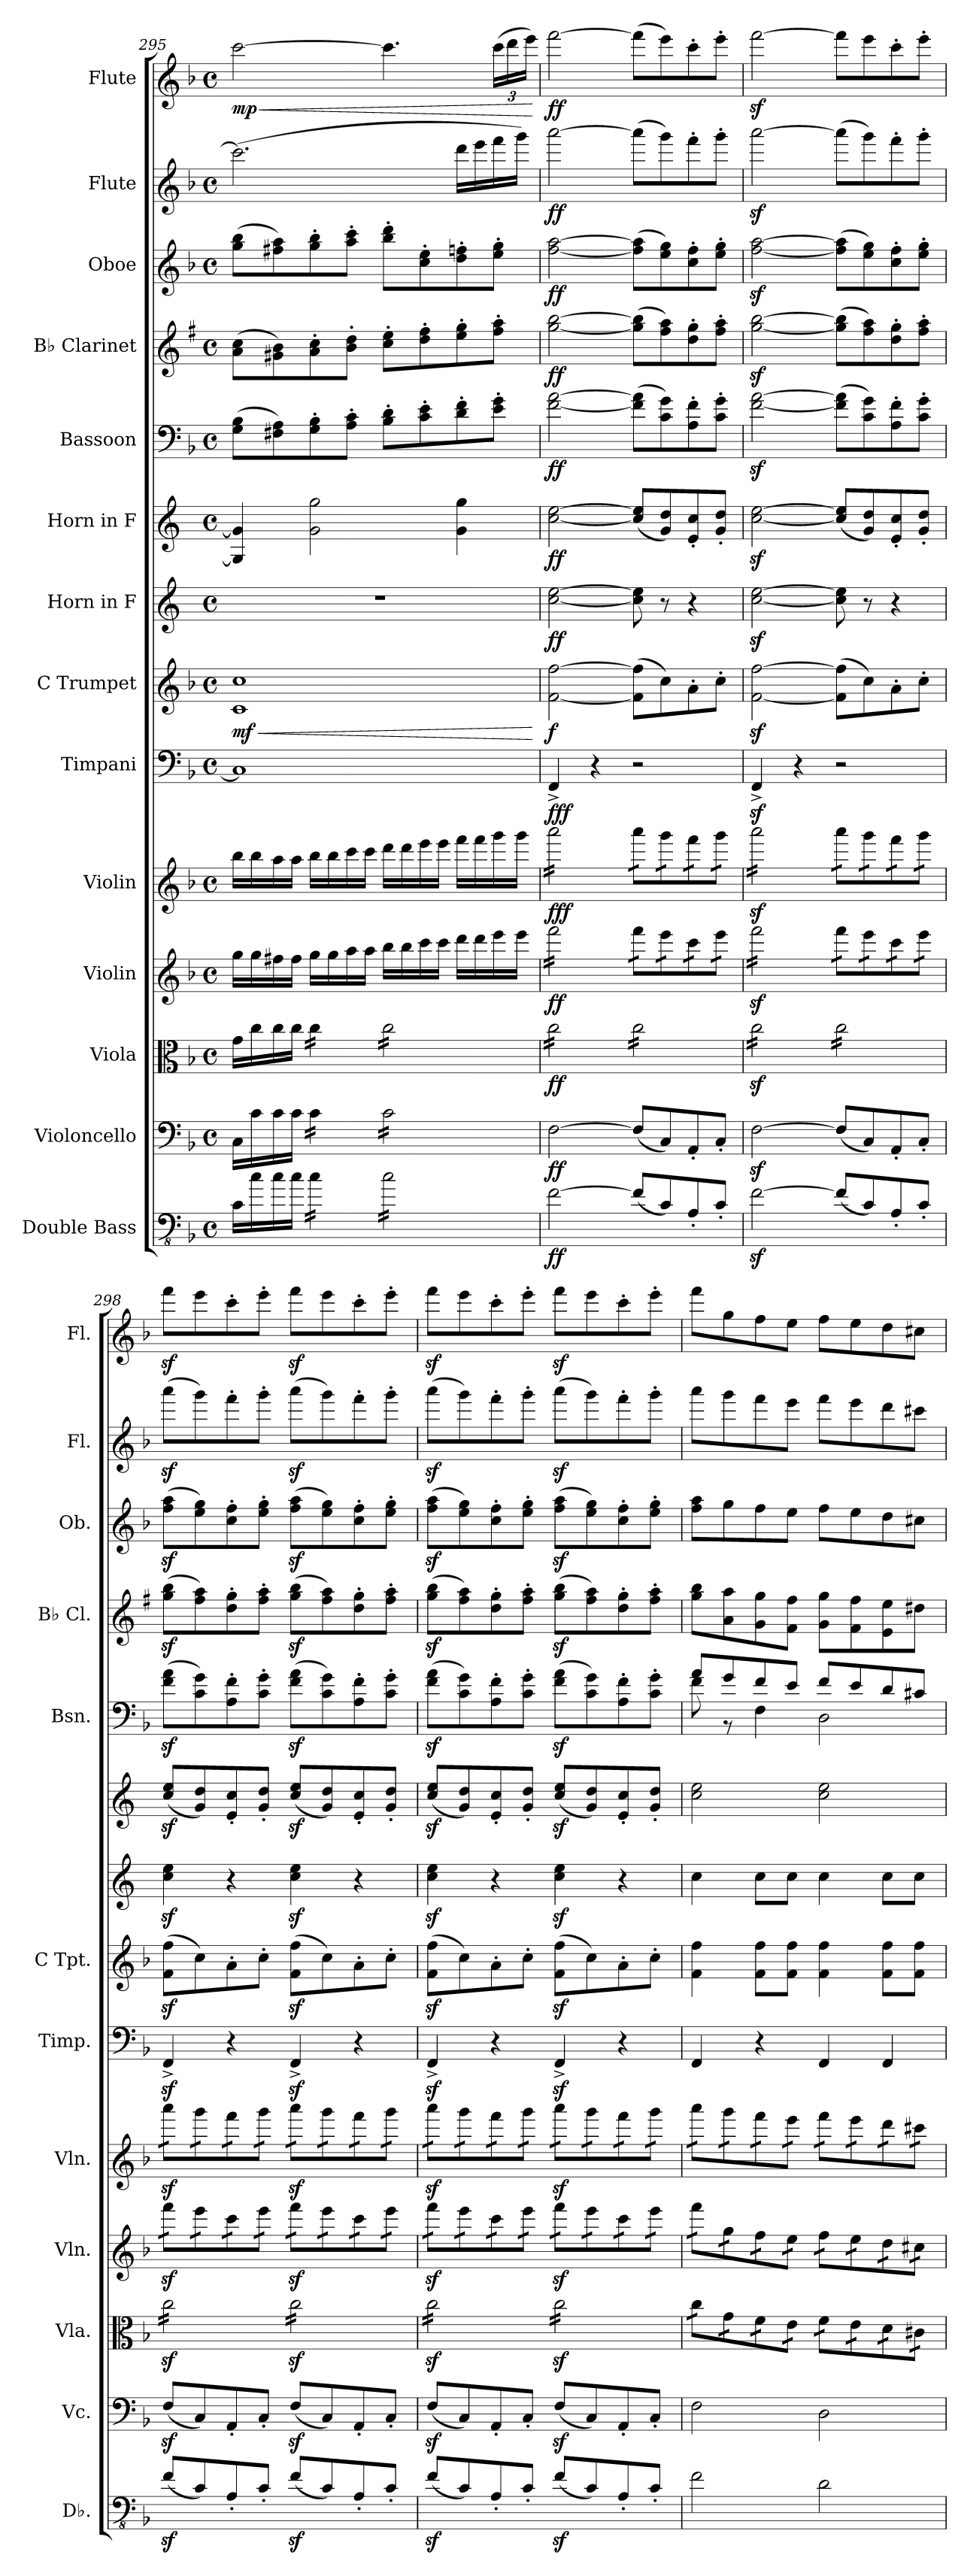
**kern	**dynam	**kern	**dynam	**kern	**dynam	**kern	**dynam	**kern	**dynam	**kern	**dynam	**kern	**dynam	**kern	**dynam	**kern	**dynam	**kern	**dynam	**kern	**dynam	**kern	**dynam	**kern	**dynam	**kern	**dynam
*part14	*part14	*part13	*part13	*part12	*part12	*part11	*part11	*part10	*part10	*part9	*part9	*part8	*part8	*part7	*part7	*part6	*part6	*part5	*part5	*part4	*part4	*part3	*part3	*part2	*part2	*part1	*part1
*staff14	*staff14	*staff13	*staff13	*staff12	*staff12	*staff11	*staff11	*staff10	*staff10	*staff9	*staff9	*staff8	*staff8	*staff7	*staff7	*staff6	*staff6	*staff5	*staff5	*staff4	*staff4	*staff3	*staff3	*staff2	*staff2	*staff1	*staff1
*I"Double Bass	*	*I"Violoncello	*	*I"Viola	*	*I"Violin	*	*I"Violin	*	*I"Timpani	*	*I"C Trumpet	*	*I"Horn in F	*	*I"Horn in F	*	*I"Bassoon	*	*I"B♭ Clarinet	*	*I"Oboe	*	*I"Flute	*	*I"Flute	*
*I'Db.	*	*I'Vc.	*	*I'Vla.	*	*I'Vln.	*	*I'Vln.	*	*I'Timp.	*	*I'C Tpt.	*	*	*	*	*	*I'Bsn.	*	*I'B♭ Cl.	*	*I'Ob.	*	*I'Fl.	*	*I'Fl.	*
*clefFv4	*	*clefF4	*	*clefC3	*	*clefG2	*	*clefG2	*	*clefF4	*	*clefG2	*	*clefG2	*	*clefG2	*	*clefF4	*	*clefG2	*	*clefG2	*	*clefG2	*	*clefG2	*
*ITrd7c12	*	*	*	*	*	*	*	*	*	*	*	*	*	*ITrd4c7	*	*ITrd4c7	*	*	*	*ITrd1c2	*	*	*	*	*	*	*
*k[b-]	*	*k[b-]	*	*k[b-]	*	*k[b-]	*	*k[b-]	*	*k[b-]	*	*k[b-]	*	*k[b-]	*	*k[b-]	*	*k[b-]	*	*k[b-]	*	*k[b-]	*	*k[b-]	*	*k[b-]	*
*M4/4	*	*M4/4	*	*M4/4	*	*M4/4	*	*M4/4	*	*M4/4	*	*M4/4	*	*M4/4	*	*M4/4	*	*M4/4	*	*M4/4	*	*M4/4	*	*M4/4	*	*M4/4	*
*met(c)	*	*met(c)	*	*met(c)	*	*met(c)	*	*met(c)	*	*met(c)	*	*met(c)	*	*met(c)	*	*met(c)	*	*met(c)	*	*met(c)	*	*met(c)	*	*met(c)	*	*met(c)	*
=295	=295	=295	=295	=295	=295	=295	=295	=295	=295	=295	=295	=295	=295	=295	=295	=295	=295	=295	=295	=295	=295	=295	=295	=295	=295	=295	=295
!	!	!	!	!	!	!	!	!	!	!	!	!	!LO:HP:b	!	!	!	!	!	!	!	!	!	!	!	!	!	!LO:HP:b
!	!	!	!	!	!	!	!	!	!	!	!	!	!LO:DY:n=1:b	!	!	!	!	!	!	!	!	!	!	!	!	!	!LO:DY:n=1:b
16CC\LL	.	16C\LL	.	16g\LL	.	16gg\LL	.	16bb-\LL	.	1C]	.	1c 1cc	< mf	1r	.	4C/] 4c/]	.	(8G\ 8B-\L	.	(8g\ 8b-\L	.	(8gg\ 8bb-\L	.	(2.ccc\]	.	[2ccc\	< mp
16C\	.	16c\	.	16cc\	.	16gg\	.	16bb-\	.	.	.	.	.	.	.	.	.	.	.	.	.	.	.	.	.	.	.
16C\	.	16c\	.	16cc\	.	16ff#X\	.	16aa\	.	.	.	.	.	.	.	.	.	8F#X\ 8A\)	.	8f#X\ 8a\)	.	8ff#X\ 8aa\)	.	.	.	.	.
16C\JJ	.	16c\JJ	.	16cc\JJ	.	16ff#\JJ	.	16aa\JJ	.	.	.	.	.	.	.	.	.	.	.	.	.	.	.	.	.	.	.
*tremolo	*	*	*	*	*	*	*	*	*	*	*	*	*	*	*	*	*	*	*	*	*	*	*	*	*	*	*
*	*	*tremolo	*	*	*	*	*	*	*	*	*	*	*	*	*	*	*	*	*	*	*	*	*	*	*	*	*
*	*	*	*	*tremolo	*	*	*	*	*	*	*	*	*	*	*	*	*	*	*	*	*	*	*	*	*	*	*
16C\LL	.	16c\LL	.	16cc\LL	.	16gg\LL	.	16bb-\LL	.	.	.	.	.	.	.	2c\ 2cc\	.	8G\' 8B-\'	.	8g\' 8b-\'	.	8gg\' 8bb-\'	.	.	.	.	.
16C\	.	16c\	.	16cc\	.	16gg\	.	16bb-\	.	.	.	.	.	.	.	.	.	.	.	.	.	.	.	.	.	.	.
16C\	.	16c\	.	16cc\	.	16aa\	.	16ccc\	.	.	.	.	.	.	.	.	.	8A\' 8c\'J	.	8a\' 8cc\'J	.	8aa\' 8ccc\'J	.	.	.	.	.
16C\JJ	.	16c\JJ	.	16cc\JJ	.	16aa\JJ	.	16ccc\JJ	.	.	.	.	.	.	.	.	.	.	.	.	.	.	.	.	.	.	.
16C\LL	.	16c\LL	.	16cc\LL	.	16bb-\LL	.	16ddd\LL	.	.	.	.	.	.	.	.	.	8B-\' 8d\'L	.	8b-\' 8dd\'L	.	8bb-\' 8ddd\'L	.	.	.	4.ccc\]	.
16C\	.	16c\	.	16cc\	.	16bb-\	.	16ddd\	.	.	.	.	.	.	.	.	.	.	.	.	.	.	.	.	.	.	.
16C\	.	16c\	.	16cc\	.	16ccc\	.	16eee\	.	.	.	.	.	.	.	.	.	8c\' 8e\'	.	8cc\' 8ee\'	.	8cc\' 8ee\'	.	.	.	.	.
16C\	.	16c\	.	16cc\	.	16ccc\JJ	.	16eee\JJ	.	.	.	.	.	.	.	.	.	.	.	.	.	.	.	.	.	.	.
16C\	.	16c\	.	16cc\	.	16ddd\LL	.	16fff\LL	.	.	.	.	.	.	.	4c\ 4cc\	.	8d\' 8f\'	.	8dd\' 8ff\'	.	8dd\' 8ffn\'	.	16ddd\LL	.	.	.
16C\	.	16c\	.	16cc\	.	16ddd\	.	16fff\	.	.	.	.	.	.	.	.	.	.	.	.	.	.	.	16eee\	.	.	.
*	*	*	*	*	*	*	*	*	*	*	*	*	*	*	*	*	*	*	*	*	*	*	*	*	*	*Xbrackettup	*
16C\	.	16c\	.	16cc\	.	16eee\	.	16ggg\	.	.	.	.	.	.	.	.	.	8e\' 8g\'J	.	8ee\' 8gg\'J	.	8ee\' 8gg\'J	.	16fff\	.	(>24ccc\LL	.
.	.	.	.	.	.	.	.	.	.	.	.	.	.	.	.	.	.	.	.	.	.	.	.	.	.	24ddd\	.
16C\JJ	.	16c\JJ	.	16cc\JJ	.	16eee\JJ	.	16ggg\JJ	.	.	.	.	.	.	.	.	.	.	.	.	.	.	.	16ggg\JJ)	.	.	.
*	*	*Xtremolo	*	*	*	*	*	*	*	*	*	*	*	*	*	*	*	*	*	*	*	*	*	*	*	*	*
*Xtremolo	*	*	*	*	*	*	*	*	*	*	*	*	*	*	*	*	*	*	*	*	*	*	*	*	*	*	*
.	.	.	.	.	.	.	.	.	.	.	.	.	.	.	.	.	.	.	.	.	.	.	.	.	.	24eee\JJ)	.
.	.	.	.	.	.	.	.	.	.	.	.	.	[	.	.	.	.	.	.	.	.	.	.	.	.	.	[
!!LO:PB:g=z
=296	=296	=296	=296	=296	=296	=296	=296	=296	=296	=296	=296	=296	=296	=296	=296	=296	=296	=296	=296	=296	=296	=296	=296	=296	=296	=296	=296
!	!LO:DY:b	!	!LO:DY:b	!	!LO:DY:b	!	!LO:DY:b	!	!LO:DY:b	!	!LO:DY:b	!	!LO:DY:b	!	!LO:DY:b	!	!LO:DY:b	!	!LO:DY:b	!	!LO:DY:b	!	!LO:DY:b	!	!LO:DY:b	!	!LO:DY:b
*	*	*	*	*	*	*tremolo	*	*	*	*	*	*	*	*	*	*	*	*	*	*	*	*	*	*	*	*	*
*	*	*	*	*	*	*	*	*tremolo	*	*	*	*	*	*	*	*	*	*	*	*	*	*	*	*	*	*	*
[2FF\	ff	[2F\	ff	16cc\LL	ff	16fff\LL	ff	16aaa\LL	fff	4FF^/	fff	[2f\ [2ff\	f	[2f\ [2a\	ff	[2f\ [2a\	ff	[2f\ [2a\	ff	[2ff\ [2aa\	ff	[2ff\ [2aa\	ff	[2aaa\	ff	[2fff\	ff
.	.	.	.	16cc\	.	16fff\	.	16aaa\	.	.	.	.	.	.	.	.	.	.	.	.	.	.	.	.	.	.	.
.	.	.	.	16cc\	.	16fff\	.	16aaa\	.	.	.	.	.	.	.	.	.	.	.	.	.	.	.	.	.	.	.
.	.	.	.	16cc\	.	16fff\	.	16aaa\	.	.	.	.	.	.	.	.	.	.	.	.	.	.	.	.	.	.	.
.	.	.	.	16cc\	.	16fff\	.	16aaa\	.	4r	.	.	.	.	.	.	.	.	.	.	.	.	.	.	.	.	.
.	.	.	.	16cc\	.	16fff\	.	16aaa\	.	.	.	.	.	.	.	.	.	.	.	.	.	.	.	.	.	.	.
.	.	.	.	16cc\	.	16fff\	.	16aaa\	.	.	.	.	.	.	.	.	.	.	.	.	.	.	.	.	.	.	.
.	.	.	.	16cc\JJ	.	16fff\JJ	.	16aaa\JJ	.	.	.	.	.	.	.	.	.	.	.	.	.	.	.	.	.	.	.
(8FF/L]	.	(8F/L]	.	16cc\LL	.	16fff\LL	.	16aaa\LL	.	2r	.	(8f\] 8ff\]L	.	8f\] 8a\]	.	(8f/] 8a/]L	.	(8f\] 8a\]L	.	(8ff\] 8aa\]L	.	(8ff\] 8aa\]L	.	(8aaa\L]	.	(8fff\L]	.
.	.	.	.	16cc\	.	16fff\	.	16aaa\	.	.	.	.	.	.	.	.	.	.	.	.	.	.	.	.	.	.	.
8CC/)	.	8C/)	.	16cc\	.	16eee\	.	16ggg\	.	.	.	8cc\)	.	8r	.	8c/ 8g/)	.	8c\ 8g\)	.	8ee\ 8gg\)	.	8ee\ 8gg\)	.	8ggg\)	.	8eee\)	.
.	.	.	.	16cc\	.	16eee\	.	16ggg\	.	.	.	.	.	.	.	.	.	.	.	.	.	.	.	.	.	.	.
8AAA'/	.	8AA'/	.	16cc\	.	16ccc\	.	16fff\	.	.	.	8a'\	.	4r	.	8A/' 8f/'	.	8A\' 8f\'	.	8cc\' 8ff\'	.	8cc\' 8ff\'	.	8fff'\	.	8ccc'\	.
.	.	.	.	16cc\	.	16ccc\	.	16fff\	.	.	.	.	.	.	.	.	.	.	.	.	.	.	.	.	.	.	.
8CC'/J	.	8C'/J	.	16cc\	.	16eee\	.	16ggg\	.	.	.	8cc'\J	.	.	.	8c/' 8g/'J	.	8c\' 8g\'J	.	8ee\' 8gg\'J	.	8ee\' 8gg\'J	.	8ggg'\J	.	8eee'\J	.
.	.	.	.	16cc\JJ	.	16eee\JJ	.	16ggg\JJ	.	.	.	.	.	.	.	.	.	.	.	.	.	.	.	.	.	.	.
=297	=297	=297	=297	=297	=297	=297	=297	=297	=297	=297	=297	=297	=297	=297	=297	=297	=297	=297	=297	=297	=297	=297	=297	=297	=297	=297	=297
[2FFz<\	.	[2Fz<\	.	16ccz<\LL	.	16fffz<\LL	.	16aaaz<\LL	.	4FFz<^/	.	[2f\z< [2ff\z<	.	[2f\z< [2a\z<	.	[2f\z< [2a\z<	.	[2f\z< [2a\z<	.	[2ff\z< [2aa\z<	.	[2ff\z< [2aa\z<	.	[2aaaz<\	.	[2fffz<\	.
.	.	.	.	16ccz<\	.	16fffz<\	.	16aaaz<\	.	.	.	.	.	.	.	.	.	.	.	.	.	.	.	.	.	.	.
.	.	.	.	16ccz<\	.	16fff\	.	16aaa\	.	.	.	.	.	.	.	.	.	.	.	.	.	.	.	.	.	.	.
.	.	.	.	16ccz<\	.	16fff\	.	16aaa\	.	.	.	.	.	.	.	.	.	.	.	.	.	.	.	.	.	.	.
.	.	.	.	16ccz<\	.	16fff\	.	16aaa\	.	4r	.	.	.	.	.	.	.	.	.	.	.	.	.	.	.	.	.
.	.	.	.	16ccz<\	.	16fff\	.	16aaa\	.	.	.	.	.	.	.	.	.	.	.	.	.	.	.	.	.	.	.
.	.	.	.	16ccz<\	.	16fff\	.	16aaa\	.	.	.	.	.	.	.	.	.	.	.	.	.	.	.	.	.	.	.
.	.	.	.	16ccz<\JJ	.	16fff\JJ	.	16aaa\JJ	.	.	.	.	.	.	.	.	.	.	.	.	.	.	.	.	.	.	.
(8FF/L]	.	(8F/L]	.	16cc\LL	.	16fff\LL	.	16aaa\LL	.	2r	.	(8f\] 8ff\]L	.	8f\] 8a\]	.	(8f/] 8a/]L	.	(8f\] 8a\]L	.	(8ff\] 8aa\]L	.	(8ff\] 8aa\]L	.	(8aaa\L]	.	8fff\L]	.
.	.	.	.	16cc\	.	16fff\	.	16aaa\	.	.	.	.	.	.	.	.	.	.	.	.	.	.	.	.	.	.	.
8CC/)	.	8C/)	.	16cc\	.	16eee\	.	16ggg\	.	.	.	8cc\)	.	8r	.	8c/ 8g/)	.	8c\ 8g\)	.	8ee\ 8gg\)	.	8ee\ 8gg\)	.	8ggg\)	.	8eee\	.
.	.	.	.	16cc\	.	16eee\	.	16ggg\	.	.	.	.	.	.	.	.	.	.	.	.	.	.	.	.	.	.	.
8AAA'/	.	8AA'/	.	16cc\	.	16ccc\	.	16fff\	.	.	.	8a'\	.	4r	.	8A/' 8f/'	.	8A\' 8f\'	.	8cc\' 8ff\'	.	8cc\' 8ff\'	.	8fff'\	.	8ccc'\	.
.	.	.	.	16cc\	.	16ccc\	.	16fff\	.	.	.	.	.	.	.	.	.	.	.	.	.	.	.	.	.	.	.
8CC'/J	.	8C'/J	.	16cc\	.	16eee\	.	16ggg\	.	.	.	8cc'\J	.	.	.	8c/' 8g/'J	.	8c\' 8g\'J	.	8ee\' 8gg\'J	.	8ee\' 8gg\'J	.	8ggg'\J	.	8eee'\J	.
.	.	.	.	16cc\JJ	.	16eee\JJ	.	16ggg\JJ	.	.	.	.	.	.	.	.	.	.	.	.	.	.	.	.	.	.	.
=298	=298	=298	=298	=298	=298	=298	=298	=298	=298	=298	=298	=298	=298	=298	=298	=298	=298	=298	=298	=298	=298	=298	=298	=298	=298	=298	=298
(8FFz</L	.	(8Fz</L	.	16ccz<\LL	.	16fffz<\LL	.	16aaaz<\LL	.	4FFz<^/	.	(8f\z< 8ff\z<L	.	4f\z< 4a\z<	.	(8f/z< 8a/z<L	.	(8f\z< 8a\z<L	.	(8ff\z< 8aa\z<L	.	(8ff\z< 8aa\z<L	.	(8aaaz<\L	.	8fffz<\L	.
.	.	.	.	16ccz<\	.	16fffz<\	.	16aaaz<\	.	.	.	.	.	.	.	.	.	.	.	.	.	.	.	.	.	.	.
8CC/)	.	8C/)	.	16ccz<\	.	16eee\	.	16ggg\	.	.	.	8cc\)	.	.	.	8c/ 8g/)	.	8c\ 8g\)	.	8ee\ 8gg\)	.	8ee\ 8gg\)	.	8ggg\)	.	8eee\	.
.	.	.	.	16ccz<\	.	16eee\	.	16ggg\	.	.	.	.	.	.	.	.	.	.	.	.	.	.	.	.	.	.	.
8AAA'/	.	8AA'/	.	16ccz<\	.	16ccc\	.	16fff\	.	4r	.	8a'\	.	4r	.	8A/' 8f/'	.	8A\' 8f\'	.	8cc\' 8ff\'	.	8cc\' 8ff\'	.	8fff'\	.	8ccc'\	.
.	.	.	.	16ccz<\	.	16ccc\	.	16fff\	.	.	.	.	.	.	.	.	.	.	.	.	.	.	.	.	.	.	.
8CC'/J	.	8C'/J	.	16ccz<\	.	16eee\	.	16ggg\	.	.	.	8cc'\J	.	.	.	8c/' 8g/'J	.	8c\' 8g\'J	.	8ee\' 8gg\'J	.	8ee\' 8gg\'J	.	8ggg'\J	.	8eee'\J	.
.	.	.	.	16ccz<\JJ	.	16eee\JJ	.	16ggg\JJ	.	.	.	.	.	.	.	.	.	.	.	.	.	.	.	.	.	.	.
(8FFz</L	.	(8Fz</L	.	16ccz<\LL	.	16fffz<\LL	.	16aaaz<\LL	.	4FFz<^/	.	(8f\z< 8ff\z<L	.	4f\z< 4a\z<	.	(8f/z< 8a/z<L	.	(8f\z< 8a\z<L	.	(8ff\z< 8aa\z<L	.	(8ff\z< 8aa\z<L	.	(8aaaz<\L	.	8fffz<\L	.
.	.	.	.	16ccz<\	.	16fffz<\	.	16aaaz<\	.	.	.	.	.	.	.	.	.	.	.	.	.	.	.	.	.	.	.
8CC/)	.	8C/)	.	16ccz<\	.	16eee\	.	16ggg\	.	.	.	8cc\)	.	.	.	8c/ 8g/)	.	8c\ 8g\)	.	8ee\ 8gg\)	.	8ee\ 8gg\)	.	8ggg\)	.	8eee\	.
.	.	.	.	16ccz<\	.	16eee\	.	16ggg\	.	.	.	.	.	.	.	.	.	.	.	.	.	.	.	.	.	.	.
8AAA'/	.	8AA'/	.	16ccz<\	.	16ccc\	.	16fff\	.	4r	.	8a'\	.	4r	.	8A/' 8f/'	.	8A\' 8f\'	.	8cc\' 8ff\'	.	8cc\' 8ff\'	.	8fff'\	.	8ccc'\	.
.	.	.	.	16ccz<\	.	16ccc\	.	16fff\	.	.	.	.	.	.	.	.	.	.	.	.	.	.	.	.	.	.	.
8CC'/J	.	8C'/J	.	16ccz<\	.	16eee\	.	16ggg\	.	.	.	8cc'\J	.	.	.	8c/' 8g/'J	.	8c\' 8g\'J	.	8ee\' 8gg\'J	.	8ee\' 8gg\'J	.	8ggg'\J	.	8eee'\J	.
.	.	.	.	16ccz<\JJ	.	16eee\JJ	.	16ggg\JJ	.	.	.	.	.	.	.	.	.	.	.	.	.	.	.	.	.	.	.
!!LO:PB:g=z
=299	=299	=299	=299	=299	=299	=299	=299	=299	=299	=299	=299	=299	=299	=299	=299	=299	=299	=299	=299	=299	=299	=299	=299	=299	=299	=299	=299
(8FFz</L	.	(8Fz</L	.	16ccz<\LL	.	16fffz<\LL	.	16aaaz<\LL	.	4FFz<^/	.	(8f\z< 8ff\z<L	.	4f\z< 4a\z<	.	(8f/z< 8a/z<L	.	(8f\z< 8a\z<L	.	(8ff\z< 8aa\z<L	.	(8ff\z< 8aa\z<L	.	(8aaaz<\L	.	8fffz<\L	.
.	.	.	.	16ccz<\	.	16fffz<\	.	16aaaz<\	.	.	.	.	.	.	.	.	.	.	.	.	.	.	.	.	.	.	.
8CC/)	.	8C/)	.	16ccz<\	.	16eee\	.	16ggg\	.	.	.	8cc\)	.	.	.	8c/ 8g/)	.	8c\ 8g\)	.	8ee\ 8gg\)	.	8ee\ 8gg\)	.	8ggg\)	.	8eee\	.
.	.	.	.	16ccz<\	.	16eee\	.	16ggg\	.	.	.	.	.	.	.	.	.	.	.	.	.	.	.	.	.	.	.
8AAA'/	.	8AA'/	.	16ccz<\	.	16ccc\	.	16fff\	.	4r	.	8a'\	.	4r	.	8A/' 8f/'	.	8A\' 8f\'	.	8cc\' 8ff\'	.	8cc\' 8ff\'	.	8fff'\	.	8ccc'\	.
.	.	.	.	16ccz<\	.	16ccc\	.	16fff\	.	.	.	.	.	.	.	.	.	.	.	.	.	.	.	.	.	.	.
8CC'/J	.	8C'/J	.	16ccz<\	.	16eee\	.	16ggg\	.	.	.	8cc'\J	.	.	.	8c/' 8g/'J	.	8c\' 8g\'J	.	8ee\' 8gg\'J	.	8ee\' 8gg\'J	.	8ggg'\J	.	8eee'\J	.
.	.	.	.	16ccz<\JJ	.	16eee\JJ	.	16ggg\JJ	.	.	.	.	.	.	.	.	.	.	.	.	.	.	.	.	.	.	.
(8FFz</L	.	(8Fz</L	.	16ccz<\LL	.	16fffz<\LL	.	16aaaz<\LL	.	4FFz<^/	.	(8f\z< 8ff\z<L	.	4f\z< 4a\z<	.	(8f/z< 8a/z<L	.	(8f\z< 8a\z<L	.	(8ff\z< 8aa\z<L	.	(8ff\z< 8aa\z<L	.	(8aaaz<\L	.	8fffz<\L	.
.	.	.	.	16ccz<\	.	16fffz<\	.	16aaaz<\	.	.	.	.	.	.	.	.	.	.	.	.	.	.	.	.	.	.	.
8CC/)	.	8C/)	.	16ccz<\	.	16eee\	.	16ggg\	.	.	.	8cc\)	.	.	.	8c/ 8g/)	.	8c\ 8g\)	.	8ee\ 8gg\)	.	8ee\ 8gg\)	.	8ggg\)	.	8eee\	.
.	.	.	.	16ccz<\	.	16eee\	.	16ggg\	.	.	.	.	.	.	.	.	.	.	.	.	.	.	.	.	.	.	.
8AAA'/	.	8AA'/	.	16ccz<\	.	16ccc\	.	16fff\	.	4r	.	8a'\	.	4r	.	8A/' 8f/'	.	8A\' 8f\'	.	8cc\' 8ff\'	.	8cc\' 8ff\'	.	8fff'\	.	8ccc'\	.
.	.	.	.	16ccz<\	.	16ccc\	.	16fff\	.	.	.	.	.	.	.	.	.	.	.	.	.	.	.	.	.	.	.
8CC'/J	.	8C'/J	.	16ccz<\	.	16eee\	.	16ggg\	.	.	.	8cc'\J	.	.	.	8c/' 8g/'J	.	8c\' 8g\'J	.	8ee\' 8gg\'J	.	8ee\' 8gg\'J	.	8ggg'\J	.	8eee'\J	.
.	.	.	.	16ccz<\JJ	.	16eee\JJ	.	16ggg\JJ	.	.	.	.	.	.	.	.	.	.	.	.	.	.	.	.	.	.	.
=300	=300	=300	=300	=300	=300	=300	=300	=300	=300	=300	=300	=300	=300	=300	=300	=300	=300	=300	=300	=300	=300	=300	=300	=300	=300	=300	=300
*	*	*	*	*	*	*	*	*	*	*	*	*	*	*	*	*	*	*^	*	*	*	*	*	*	*	*	*
2FF\	.	2F\	.	16cc\LL	.	16fff\LL	.	16aaa\LL	.	4FF/	.	4f\ 4ff\	.	4f\	.	2f\ 2a\	.	8a/L	8f\	.	8ff\ 8aa\L	.	8ff\ 8aa\L	.	8aaa\L	.	8fff\L	.
.	.	.	.	16cc\	.	16fff\	.	16aaa\	.	.	.	.	.	.	.	.	.	.	.	.	.	.	.	.	.	.	.	.
.	.	.	.	16g\	.	16gg\	.	16ggg\	.	.	.	.	.	.	.	.	.	8g/	8r	.	8g\ 8gg\	.	8gg\	.	8ggg\	.	8gg\	.
.	.	.	.	16g\	.	16gg\	.	16ggg\	.	.	.	.	.	.	.	.	.	.	.	.	.	.	.	.	.	.	.	.
.	.	.	.	16f\	.	16ff\	.	16fff\	.	4r	.	8f\ 8ff\L	.	8f\L	.	.	.	8f/	4F\	.	8f\ 8ff\	.	8ff\	.	8fff\	.	8ff\	.
.	.	.	.	16f\	.	16ff\	.	16fff\	.	.	.	.	.	.	.	.	.	.	.	.	.	.	.	.	.	.	.	.
.	.	.	.	16e\	.	16ee\	.	16eee\	.	.	.	8f\ 8ff\J	.	8f\J	.	.	.	8e/J	.	.	8e\ 8ee\J	.	8ee\J	.	8eee\J	.	8ee\J	.
.	.	.	.	16e\JJ	.	16ee\JJ	.	16eee\JJ	.	.	.	.	.	.	.	.	.	.	.	.	.	.	.	.	.	.	.	.
2DD\	.	2D\	.	16f\LL	.	16ff\LL	.	16fff\LL	.	4FF/	.	4f\ 4ff\	.	4f\	.	2f\ 2a\	.	8f/L	2D\	.	8f\ 8ff\L	.	8ff\L	.	8fff\L	.	8ff\L	.
.	.	.	.	16f\	.	16ff\	.	16fff\	.	.	.	.	.	.	.	.	.	.	.	.	.	.	.	.	.	.	.	.
.	.	.	.	16e\	.	16ee\	.	16eee\	.	.	.	.	.	.	.	.	.	8e/	.	.	8e\ 8ee\	.	8ee\	.	8eee\	.	8ee\	.
.	.	.	.	16e\	.	16ee\	.	16eee\	.	.	.	.	.	.	.	.	.	.	.	.	.	.	.	.	.	.	.	.
.	.	.	.	16d\	.	16dd\	.	16ddd\	.	4FF/	.	8f\ 8ff\L	.	8f\L	.	.	.	8d/	.	.	8d\ 8dd\	.	8dd\	.	8ddd\	.	8dd\	.
.	.	.	.	16d\	.	16dd\	.	16ddd\	.	.	.	.	.	.	.	.	.	.	.	.	.	.	.	.	.	.	.	.
.	.	.	.	16c#X\	.	16cc#X\	.	16ccc#X\	.	.	.	8f\ 8ff\J	.	8f\J	.	.	.	8c#X/J	.	.	8cc#X\J	.	8cc#X\J	.	8ccc#X\J	.	8cc#X\J	.
.	.	.	.	16c#X\JJ	.	16cc#X\JJ	.	16ccc#X\JJ	.	.	.	.	.	.	.	.	.	.	.	.	.	.	.	.	.	.	.	.
*	*	*	*	*	*	*	*	*Xtremolo	*	*	*	*	*	*	*	*	*	*	*	*	*	*	*	*	*	*	*	*
*	*	*	*	*	*	*Xtremolo	*	*	*	*	*	*	*	*	*	*	*	*	*	*	*	*	*	*	*	*	*	*
*	*	*	*	*Xtremolo	*	*	*	*	*	*	*	*	*	*	*	*	*	*	*	*	*	*	*	*	*	*	*	*
*	*	*	*	*	*	*	*	*	*	*	*	*	*	*	*	*	*	*v	*v	*	*	*	*	*	*	*	*	*
=	=	=	=	=	=	=	=	=	=	=	=	=	=	=	=	=	=	=	=	=	=	=	=	=	=	=	=
*-	*-	*-	*-	*-	*-	*-	*-	*-	*-	*-	*-	*-	*-	*-	*-	*-	*-	*-	*-	*-	*-	*-	*-	*-	*-	*-	*-
